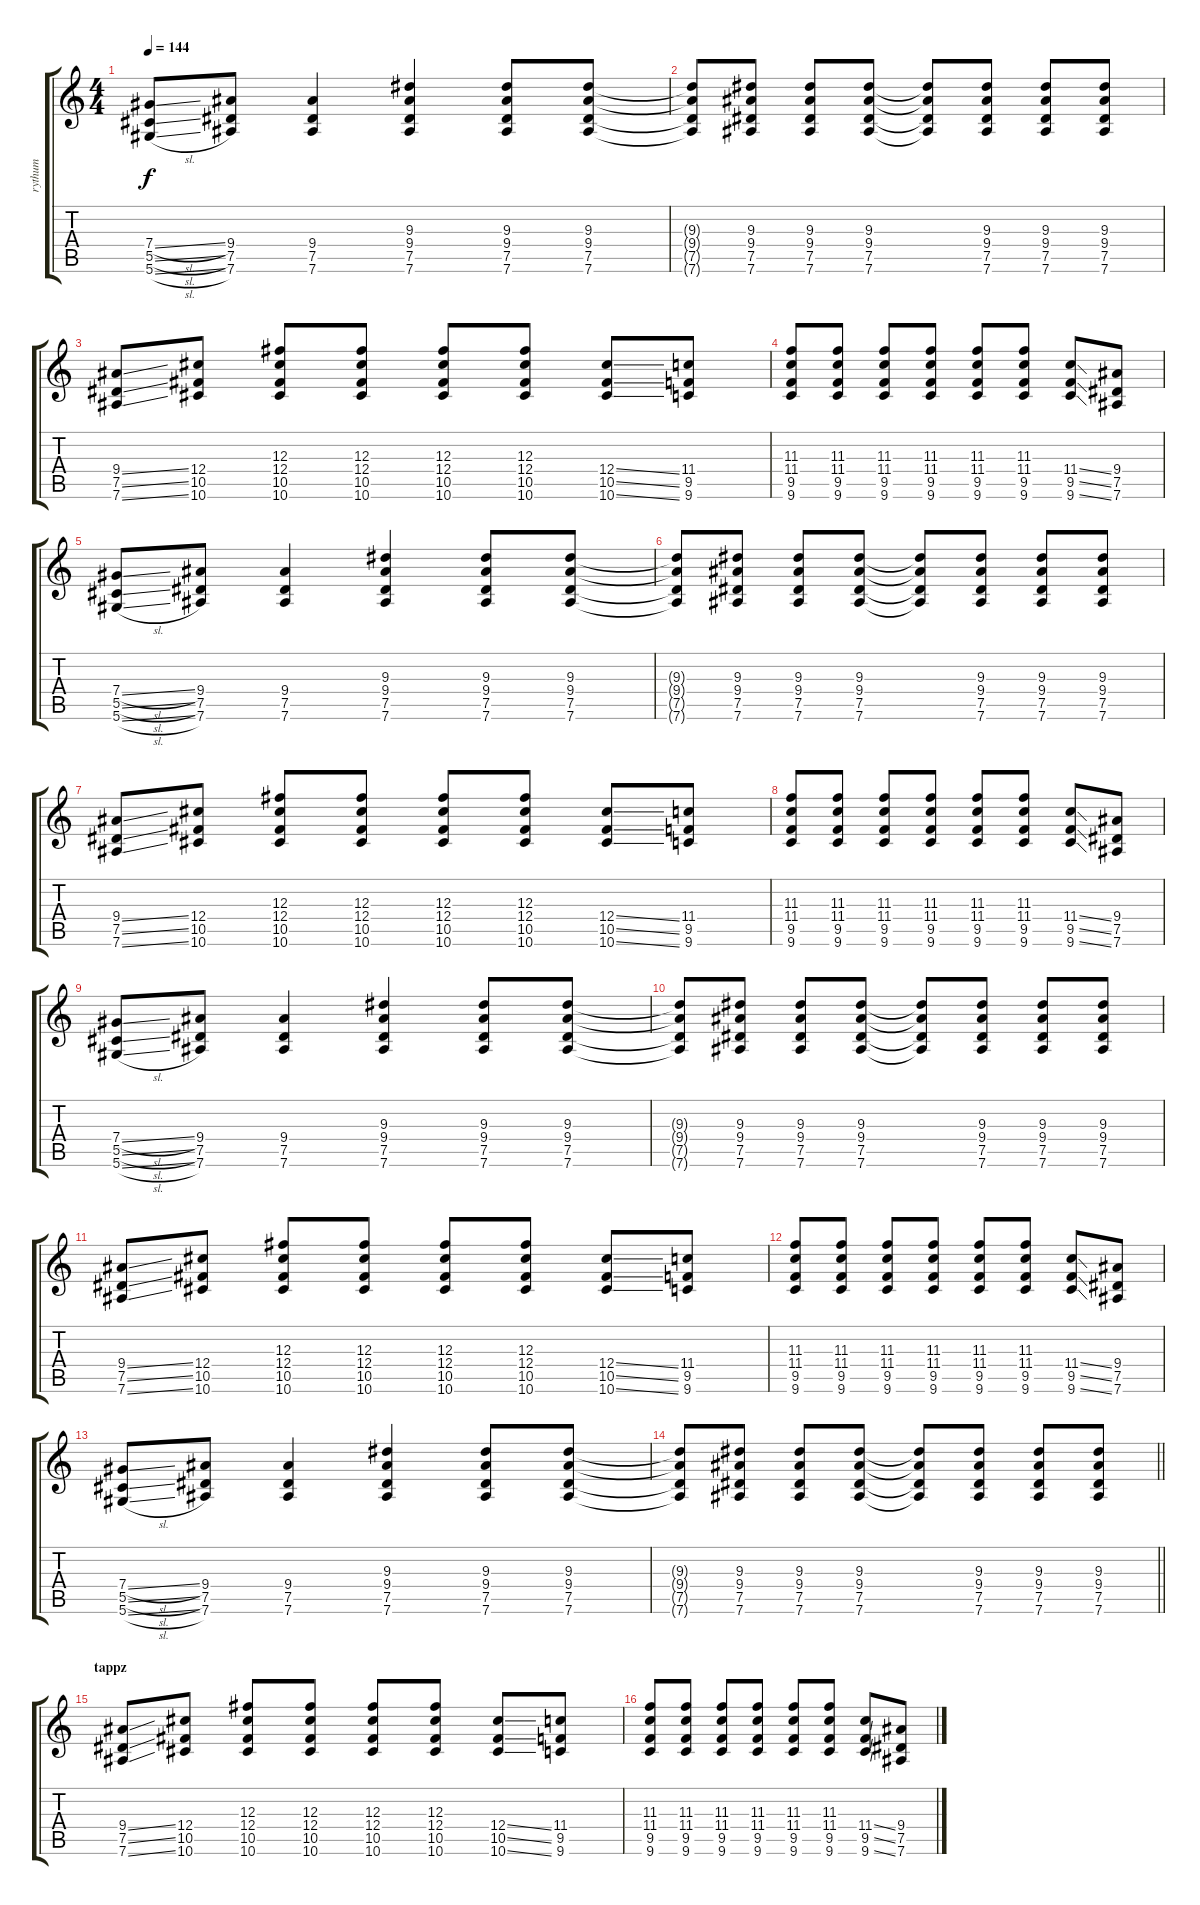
\track ("rythum" "rythum") {instrument overdrivenguitar}
\staff {score tabs}
\tuning (Eb4 Bb3 Gb3 Db3 Ab2 Eb2) {hide}
\ts (4 4)
\tempo 144
\clef g2
\ks c
(7.4{sl} 5.5{sl} 5.6{sl}).8{dy f} (9.4 7.5 7.6).8 (9.4 7.5 7.6).4 (9.3 9.4 7.5 7.6).4 (9.3 9.4 7.5 7.6).8 (9.3 9.4 7.5 7.6).8 |
(9.3{t} 9.4{t} 7.5{t} 7.6{t}).8 (9.3 9.4 7.5 7.6).8 (9.3 9.4 7.5 7.6).8 (9.3 9.4 7.5 7.6).8 (9.3{t} 9.4{t} 7.5{t} 7.6{t}).8 (9.3 9.4 7.5 7.6).8 (9.3 9.4 7.5 7.6).8 (9.3 9.4 7.5 7.6).8 |
(9.4{ss} 7.5{ss} 7.6{ss}).8 (12.4 10.5 10.6).8 (12.3 12.4 10.5 10.6).8 (12.3 12.4 10.5 10.6).8 (12.3 12.4 10.5 10.6).8 (12.3 12.4 10.5 10.6).8 (12.4{ss} 10.5{ss} 10.6{ss}).8 (11.4 9.5 9.6).8 |
(11.3 11.4 9.5 9.6).8 (11.3 11.4 9.5 9.6).8 (11.3 11.4 9.5 9.6).8 (11.3 11.4 9.5 9.6).8 (11.3 11.4 9.5 9.6).8 (11.3 11.4 9.5 9.6).8 (11.4{ss} 9.5{ss} 9.6{ss}).8 (9.4 7.5 7.6).8 |
(7.4{sl} 5.5{sl} 5.6{sl}).8 (9.4 7.5 7.6).8 (9.4 7.5 7.6).4 (9.3 9.4 7.5 7.6).4 (9.3 9.4 7.5 7.6).8 (9.3 9.4 7.5 7.6).8 |
(9.3{t} 9.4{t} 7.5{t} 7.6{t}).8 (9.3 9.4 7.5 7.6).8 (9.3 9.4 7.5 7.6).8 (9.3 9.4 7.5 7.6).8 (9.3{t} 9.4{t} 7.5{t} 7.6{t}).8 (9.3 9.4 7.5 7.6).8 (9.3 9.4 7.5 7.6).8 (9.3 9.4 7.5 7.6).8 |
(9.4{ss} 7.5{ss} 7.6{ss}).8 (12.4 10.5 10.6).8 (12.3 12.4 10.5 10.6).8 (12.3 12.4 10.5 10.6).8 (12.3 12.4 10.5 10.6).8 (12.3 12.4 10.5 10.6).8 (12.4{ss} 10.5{ss} 10.6{ss}).8 (11.4 9.5 9.6).8 |
(11.3 11.4 9.5 9.6).8 (11.3 11.4 9.5 9.6).8 (11.3 11.4 9.5 9.6).8 (11.3 11.4 9.5 9.6).8 (11.3 11.4 9.5 9.6).8 (11.3 11.4 9.5 9.6).8 (11.4{ss} 9.5{ss} 9.6{ss}).8 (9.4 7.5 7.6).8 |
(7.4{sl} 5.5{sl} 5.6{sl}).8 (9.4 7.5 7.6).8 (9.4 7.5 7.6).4 (9.3 9.4 7.5 7.6).4 (9.3 9.4 7.5 7.6).8 (9.3 9.4 7.5 7.6).8 |
(9.3{t} 9.4{t} 7.5{t} 7.6{t}).8 (9.3 9.4 7.5 7.6).8 (9.3 9.4 7.5 7.6).8 (9.3 9.4 7.5 7.6).8 (9.3{t} 9.4{t} 7.5{t} 7.6{t}).8 (9.3 9.4 7.5 7.6).8 (9.3 9.4 7.5 7.6).8 (9.3 9.4 7.5 7.6).8 |
(9.4{ss} 7.5{ss} 7.6{ss}).8 (12.4 10.5 10.6).8 (12.3 12.4 10.5 10.6).8 (12.3 12.4 10.5 10.6).8 (12.3 12.4 10.5 10.6).8 (12.3 12.4 10.5 10.6).8 (12.4{ss} 10.5{ss} 10.6{ss}).8 (11.4 9.5 9.6).8 |
(11.3 11.4 9.5 9.6).8 (11.3 11.4 9.5 9.6).8 (11.3 11.4 9.5 9.6).8 (11.3 11.4 9.5 9.6).8 (11.3 11.4 9.5 9.6).8 (11.3 11.4 9.5 9.6).8 (11.4{ss} 9.5{ss} 9.6{ss}).8 (9.4 7.5 7.6).8 |
(7.4{sl} 5.5{sl} 5.6{sl}).8 (9.4 7.5 7.6).8 (9.4 7.5 7.6).4 (9.3 9.4 7.5 7.6).4 (9.3 9.4 7.5 7.6).8 (9.3 9.4 7.5 7.6).8 |
\barLineRight lightlight
(9.3{t} 9.4{t} 7.5{t} 7.6{t}).8 (9.3 9.4 7.5 7.6).8 (9.3 9.4 7.5 7.6).8 (9.3 9.4 7.5 7.6).8 (9.3{t} 9.4{t} 7.5{t} 7.6{t}).8 (9.3 9.4 7.5 7.6).8 (9.3 9.4 7.5 7.6).8 (9.3 9.4 7.5 7.6).8 |
\section ("" "tappz")
(9.4{ss} 7.5{ss} 7.6{ss}).8 (12.4 10.5 10.6).8 (12.3 12.4 10.5 10.6).8 (12.3 12.4 10.5 10.6).8 (12.3 12.4 10.5 10.6).8 (12.3 12.4 10.5 10.6).8 (12.4{ss} 10.5{ss} 10.6{ss}).8 (11.4 9.5 9.6).8 |
(11.3 11.4 9.5 9.6).8 (11.3 11.4 9.5 9.6).8 (11.3 11.4 9.5 9.6).8 (11.3 11.4 9.5 9.6).8 (11.3 11.4 9.5 9.6).8 (11.3 11.4 9.5 9.6).8 (11.4{ss} 9.5{ss} 9.6{ss}).8 (9.4 7.5 7.6).8
